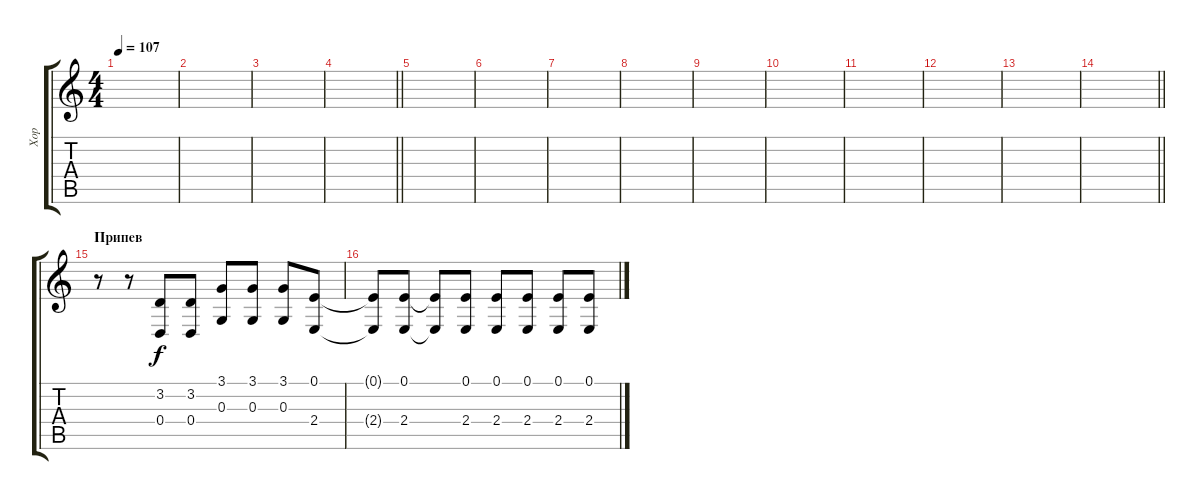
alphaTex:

\track ("Хор" "Хор") {instrument choiraahs}
\staff {score tabs}
\tuning (E4 B3 G3 D3 A2 E2) {hide}
\ts (4 4)
\tempo 107
\clef g2
\ks c
|
|
|
\barLineRight lightlight
|
|
|
|
|
|
|
|
|
|
\barLineRight lightlight
|
\section ("" "Припев")
r.8 r.8 (3.2 0.4).8 (3.2 0.4).8 (3.1 0.3).8 (3.1 0.3).8 (3.1 0.3).8 (0.1 2.4).8 |
(0.1{t} 2.4{t}).8 (0.1 2.4).8 (0.1{t} 2.4{t}).8 (0.1 2.4).8 (0.1 2.4).8 (0.1 2.4).8 (0.1 2.4).8 (0.1 2.4).8
